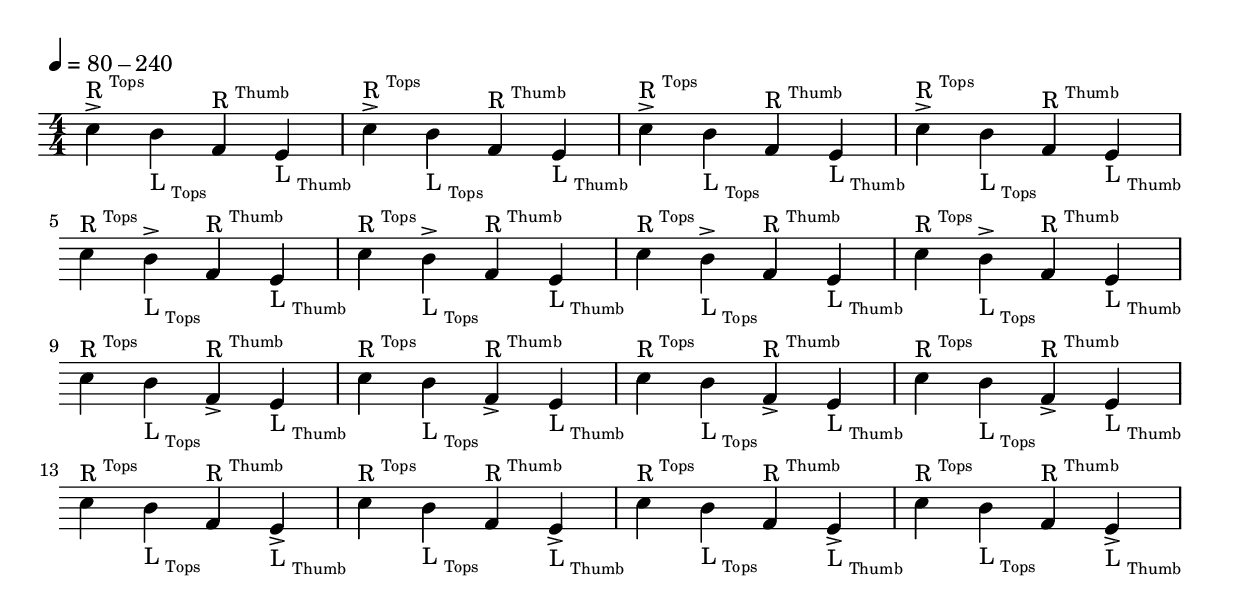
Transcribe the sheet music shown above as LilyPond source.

\version "2.24.1"
\include "../global.ly"

\layout {
  indent = -3.5
}

\relative {
  \defaultScoreSettings
  \tempo 4 = 80 - 240
  \time 4/4

  \repeat unfold 4 { c''4^\RTopsTop-> b_\LTopsBtm   f^\RThumbTop   e_\LThumbBtm   } \break
  \repeat unfold 4 {  c'4^\RTopsTop   b_\LTopsBtm-> f^\RThumbTop   e_\LThumbBtm   } \break
  \repeat unfold 4 {  c'4^\RTopsTop   b_\LTopsBtm   f^\RThumbTop-> e_\LThumbBtm   } \break
  \repeat unfold 4 {  c'4^\RTopsTop   b_\LTopsBtm   f^\RThumbTop   e_\LThumbBtm-> }
}